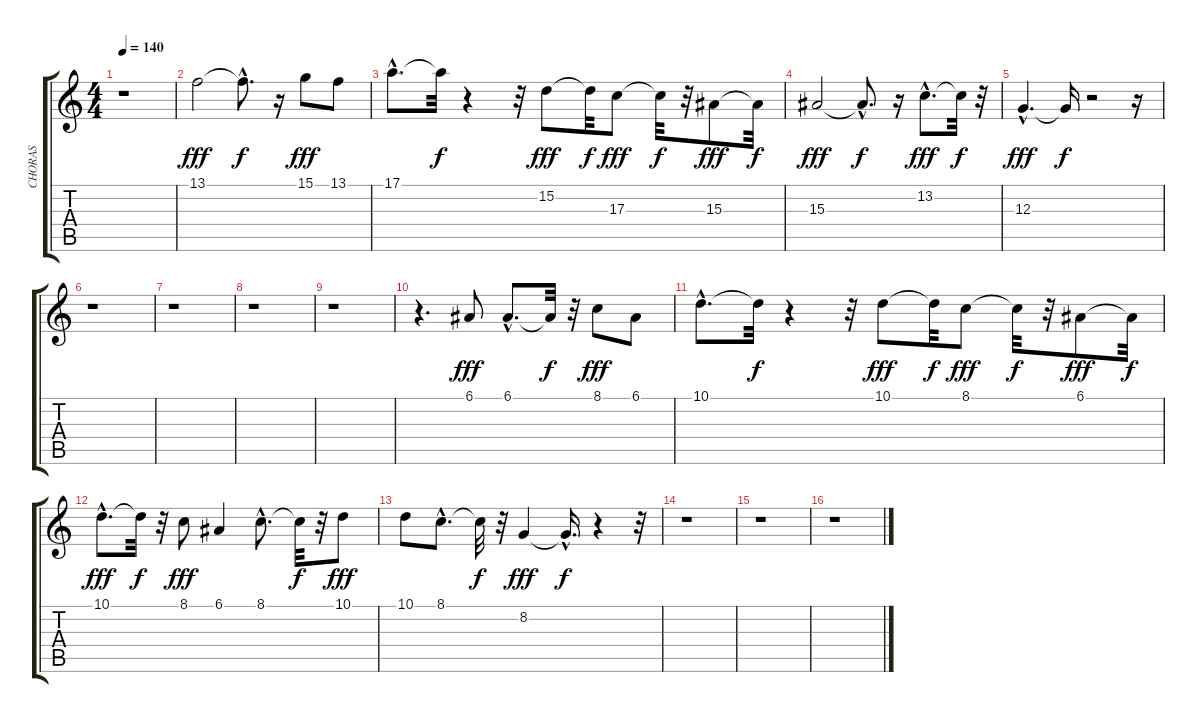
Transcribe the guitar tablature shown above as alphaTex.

\track ("CHORAS" "CHORAS") {instrument lead1square}
\staff {score tabs}
\tuning (E4 B3 G3 D3 A2 E2) {hide}
\ts (4 4)
\tempo 140
\clef g2
\ks c
r.1{dy f} |
13.1.2{dy fff} 13.1{hac t}.8{d dy f} r.16 15.1.8{dy fff} 13.1.8 |
17.1{hac}.8{d} 17.1{t}.32{dy f} r.4 r.32 15.2.8{dy fff} 15.2{t}.32{dy f} 17.3.8{dy fff} 17.3{t}.32{dy f} r.32 15.3.8{dy fff} 15.3{t}.32{dy f} |
15.3.2{dy fff} 15.3{hac t}.8{d dy f} r.16 13.2{hac}.8{d dy fff} 13.2{t}.32{dy f} r.32 |
12.3{hac}.4{d dy fff} 12.3{t}.16{dy f} r.2 r.16 |
r.1 |
r.1 |
r.1 |
r.1 |
r.4{d} 6.1.8{dy fff} 6.1{hac}.8{d} 6.1{t}.32{dy f} r.32 8.1.8{dy fff} 6.1.8 |
10.1{hac}.8{d} 10.1{t}.32{dy f} r.4 r.32 10.1.8{dy fff} 10.1{t}.32{dy f} 8.1.8{dy fff} 8.1{t}.32{dy f} r.32 6.1.8{dy fff} 6.1{t}.32{dy f} |
10.1{hac}.8{d dy fff} 10.1{t}.32{dy f} r.32 8.1.8{dy fff} 6.1.4 8.1{hac}.8{d} 8.1{t}.32{dy f} r.32 10.1.8{dy fff} |
10.1.8 8.1{hac}.8{d} 8.1{t}.32{dy f} r.32 8.2.4{dy fff} 8.2{hac t}.16{d dy f} r.4 r.32 |
r.1 |
r.1 |
r.1
